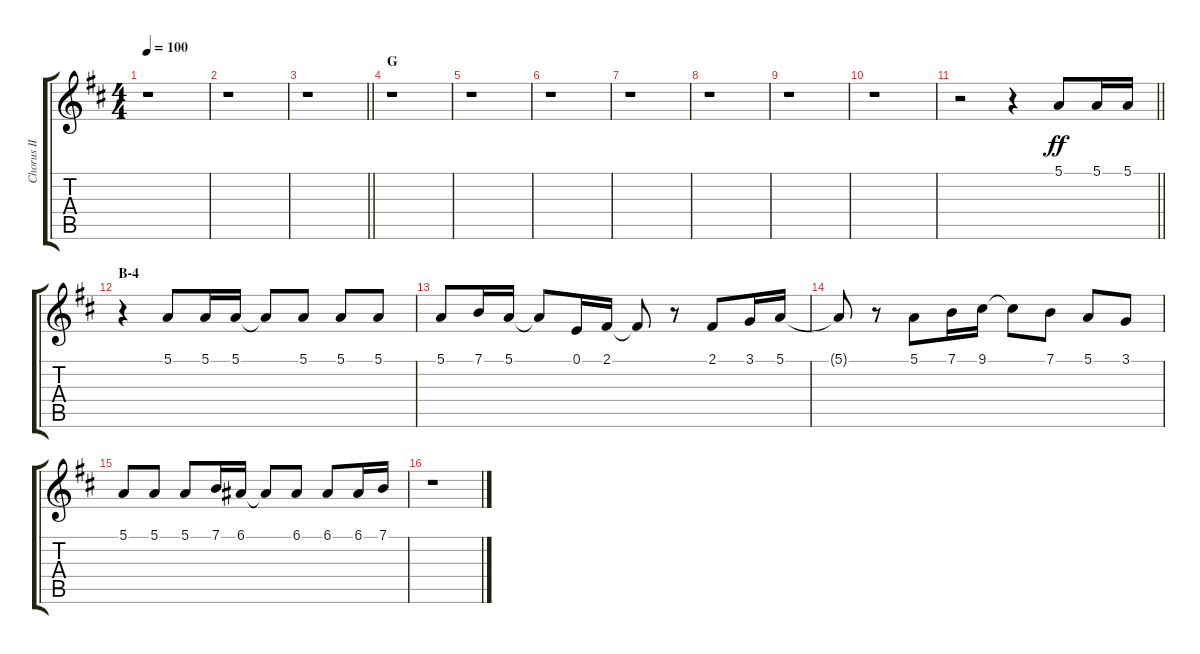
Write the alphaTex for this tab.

\track ("Chorus II" "Chorus II") {instrument voiceoohs}
\staff {score tabs}
\tuning (E4 B3 G3 D3 A2 E2) {hide}
\ts (4 4)
\tempo 100
\clef g2
\ks d
r.1{dy ff} |
r.1 |
\barLineRight lightlight
r.1 |
\section ("" "G")
r.1 |
r.1 |
r.1 |
r.1 |
r.1 |
r.1 |
r.1 |
\barLineRight lightlight
r.2 r.4 5.1.8 5.1.16 5.1.16 |
\section ("" "B-4")
r.4 5.1.8 5.1.16 5.1.16 5.1{t}.8 5.1.8 5.1.8 5.1.8 |
5.1.8 7.1.16 5.1.16 5.1{t}.8 0.1.16 2.1.16 2.1{t}.8 r.8 2.1.8 3.1.16 5.1.16 |
5.1{t}.8 r.8 5.1.8 7.1.16 9.1.16 9.1{t}.8 7.1.8 5.1.8 3.1.8 |
5.1.8 5.1.8 5.1.8 7.1.16 6.1.16 6.1{t}.8 6.1.8 6.1.8 6.1.16 7.1.16 |
r.1
